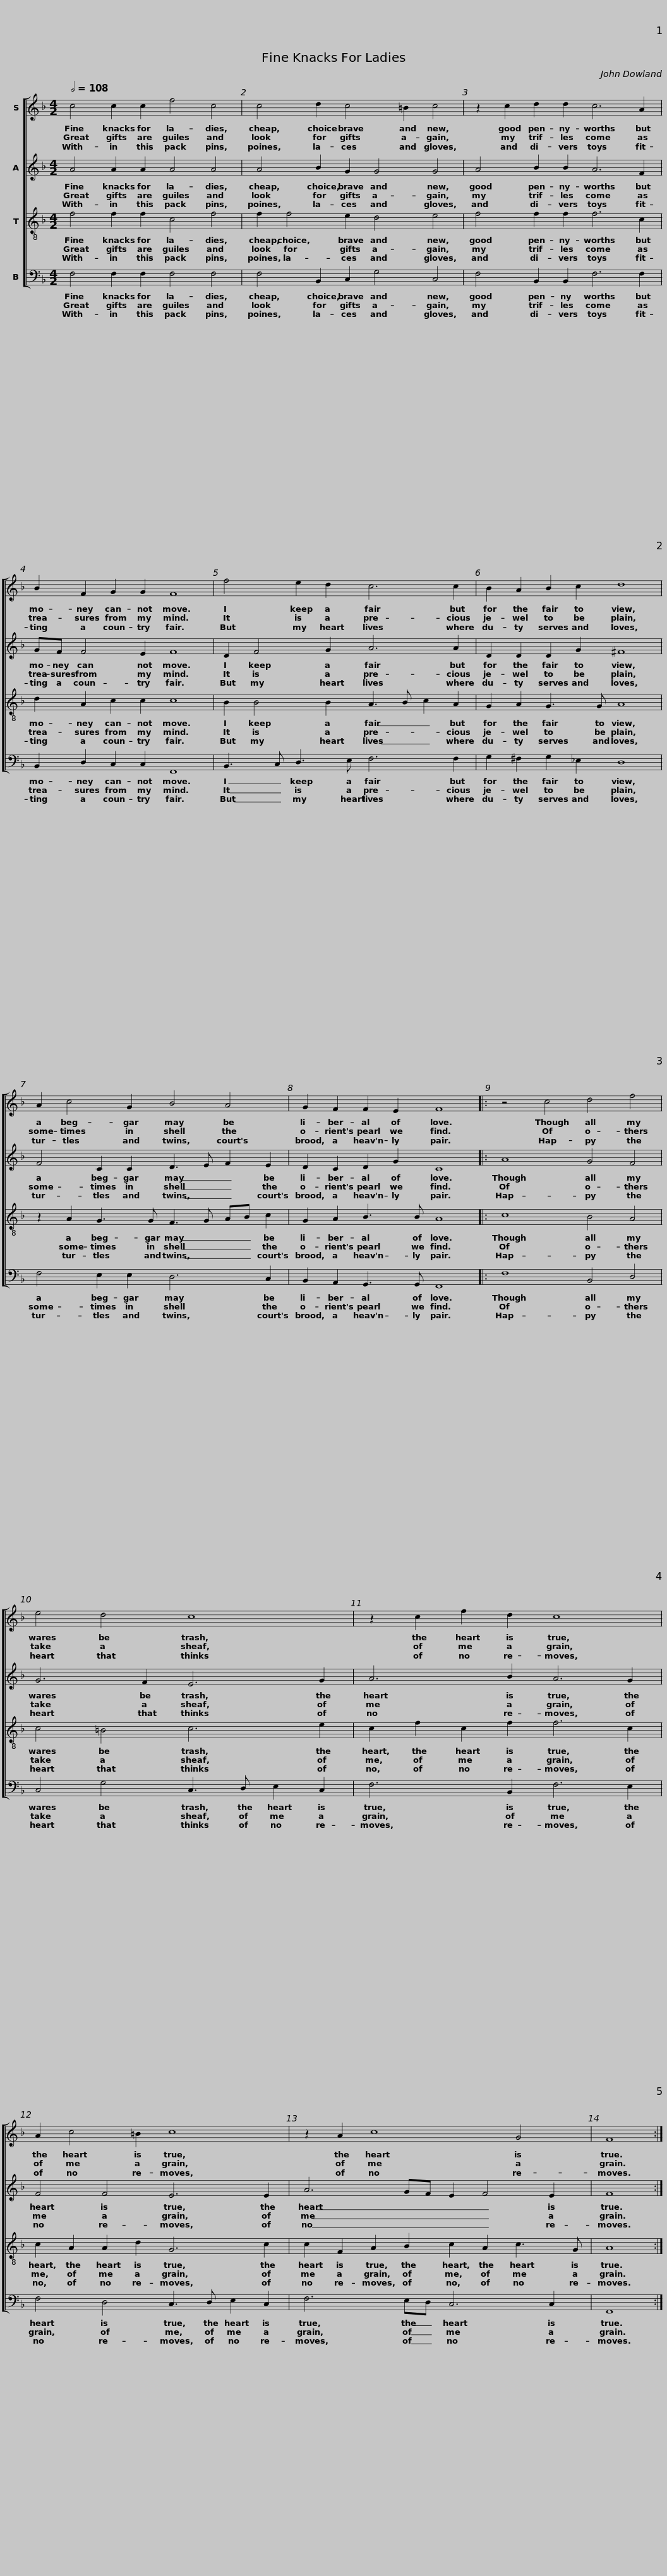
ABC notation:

X:1
%%score [ 1 2 3 4 ]
L:1/8
Q:1/2=108
M:4/2
I:linebreak $
K:F
V:1 treble
V:2 treble
V:3 treble-8
V:4 bass
V:1
 c4 c2 c2 f4 c4 | c4 d2 c4 =B2 c4 |$ z2 c2 d2 d2 c6 A2 | B2 F2 G2 G2 F8 |$ f4 e2 d2 c6 c2 | %5
 B2 A2 B2 c2 d8 |$ A2 c4 G2 B4 A4 | G2 F2 F2 E2 F8 |:$ z4 c4 d4 f4 | e4 d4 c8 |$ %10
 z2 c2 f2 d2 c8 | A2 c4 =B2 c8 |$ z2 A2 c8 G4 | F8 :| %14
V:2
 A4 A2 A2 A4 A4 | A4 B2 G2 G4 G4 |$ A4 B2 B2 A6 F2 | GF F4 E2 F8 |$ D2 F4 G2 A6 A2 | %5
 D2 D2 D2 G2 ^F8 |$ F4 C2 C2 D3 E F2 E2 | D2 C2 D2 G2 C8 |:$ A8 G4 F4 | G6 F2 E6 G2 |$ %10
 A6 B2 A6 G2 | F4 F4 E6 E2 |$ A6 GF E2 F4 E2 | F8 :| %14
V:3
 f4 f2 f2 c4 f4 | f2 f4 e2 d4 e4 |$ f4 f2 f2 f6 c2 | d2 A2 c2 c2 c8 |$ B2 B4 B2 A3 B c2 A2 | %5
 G2 A2 G3 G A8 |$ z2 A2 G3 G F3 G AB c2 | G2 A2 B3 B A8 |:$ c8 B4 A4 | c4 =B4 c6 e2 |$ %10
 c2 f2 c2 f2 f6 c2 | c2 A2 A2 d2 G6 c2 |$ c2 F2 A2 B2 c2 A2 c3 G | A8 :| %14
V:4
 F,4 F,2 F,2 F,4 F,4 | F,4 B,,2 C,2 G,4 C,4 |$ F,4 B,,2 B,,2 F,6 F,2 | B,,2 D,2 C,2 C,2 F,,8 |$ B,,3 C, D,3 E, F,6 F,2 | %5
 G,2 ^F,2 G,2 _E,2 D,8 |$ F,4 E,2 E,2 D,6 C,2 | B,,2 A,,2 G,,3 G,, F,,8 |:$ F,8 B,,4 D,4 | C,4 G,4 C,3 D, E,2 C,2 |$ %10
 F,6 B,,2 F,6 E,2 | F,4 D,4 C,3 D, E,2 C,2 |$ F,6 E,D, C,6 C,2 | F,,8 :| %14
